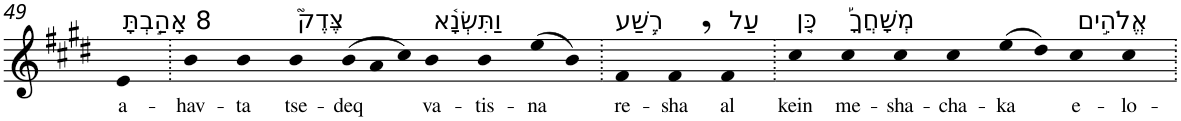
**kern	**text
*part1	*part1
*staff1	*staff1
*I"Piano	*
*I'Pno	*
!!LO:PB:g=z
*clefG2	*
*k[f#c#g#d#]	*
*E:	*
=49	=49
!LO:TX:a:t=8 אָהַ֣בְתָּ	!
!	!LO:LY:b
4e	a-
=50.	=50.
!	!LO:LY:b
4b	-hav-
!	!LO:LY:b
4b	-ta
!LO:TX:a:t=צֶּדֶק֮	!
!	!LO:LY:b
4b	tse-
*Xtuplet	*
!	!LO:LY:b
(>12b	-deq
12a	.
12cc#)	.
!LO:TX:a:t=וַתִּשְׂנָ֫א	!
!	!LO:LY:b
4b	va-
!	!LO:LY:b
4b	-tis-
!	!LO:LY:b
(>8ee	-na
8b)	.
=51.	=51.
!LO:TX:a:t=רֶ֥שַׁע	!
!	!LO:LY:b
4f#	re-
!	!LO:LY:b
4f#,	-sha
!LO:TX:a:t=עַל	!
!	!LO:LY:b
4f#	al
=52.	=52.
!LO:TX:a:t=כֵּ֤ן	!
!	!LO:LY:b
4cc#	kein
!LO:TX:a:t=מְשָׁחֲךָ֡	!
!	!LO:LY:b
4cc#	me-
!	!LO:LY:b
4cc#	-sha-
!	!LO:LY:b
4cc#	-cha-
!	!LO:LY:b
(>8ee	-ka
8dd#)	.
!LO:TX:a:t=אֱלֹהִ֣ים	!
!	!LO:LY:b
4cc#	e-
!	!LO:LY:b
4cc#	-lo-
=.	=.
*-	*-
